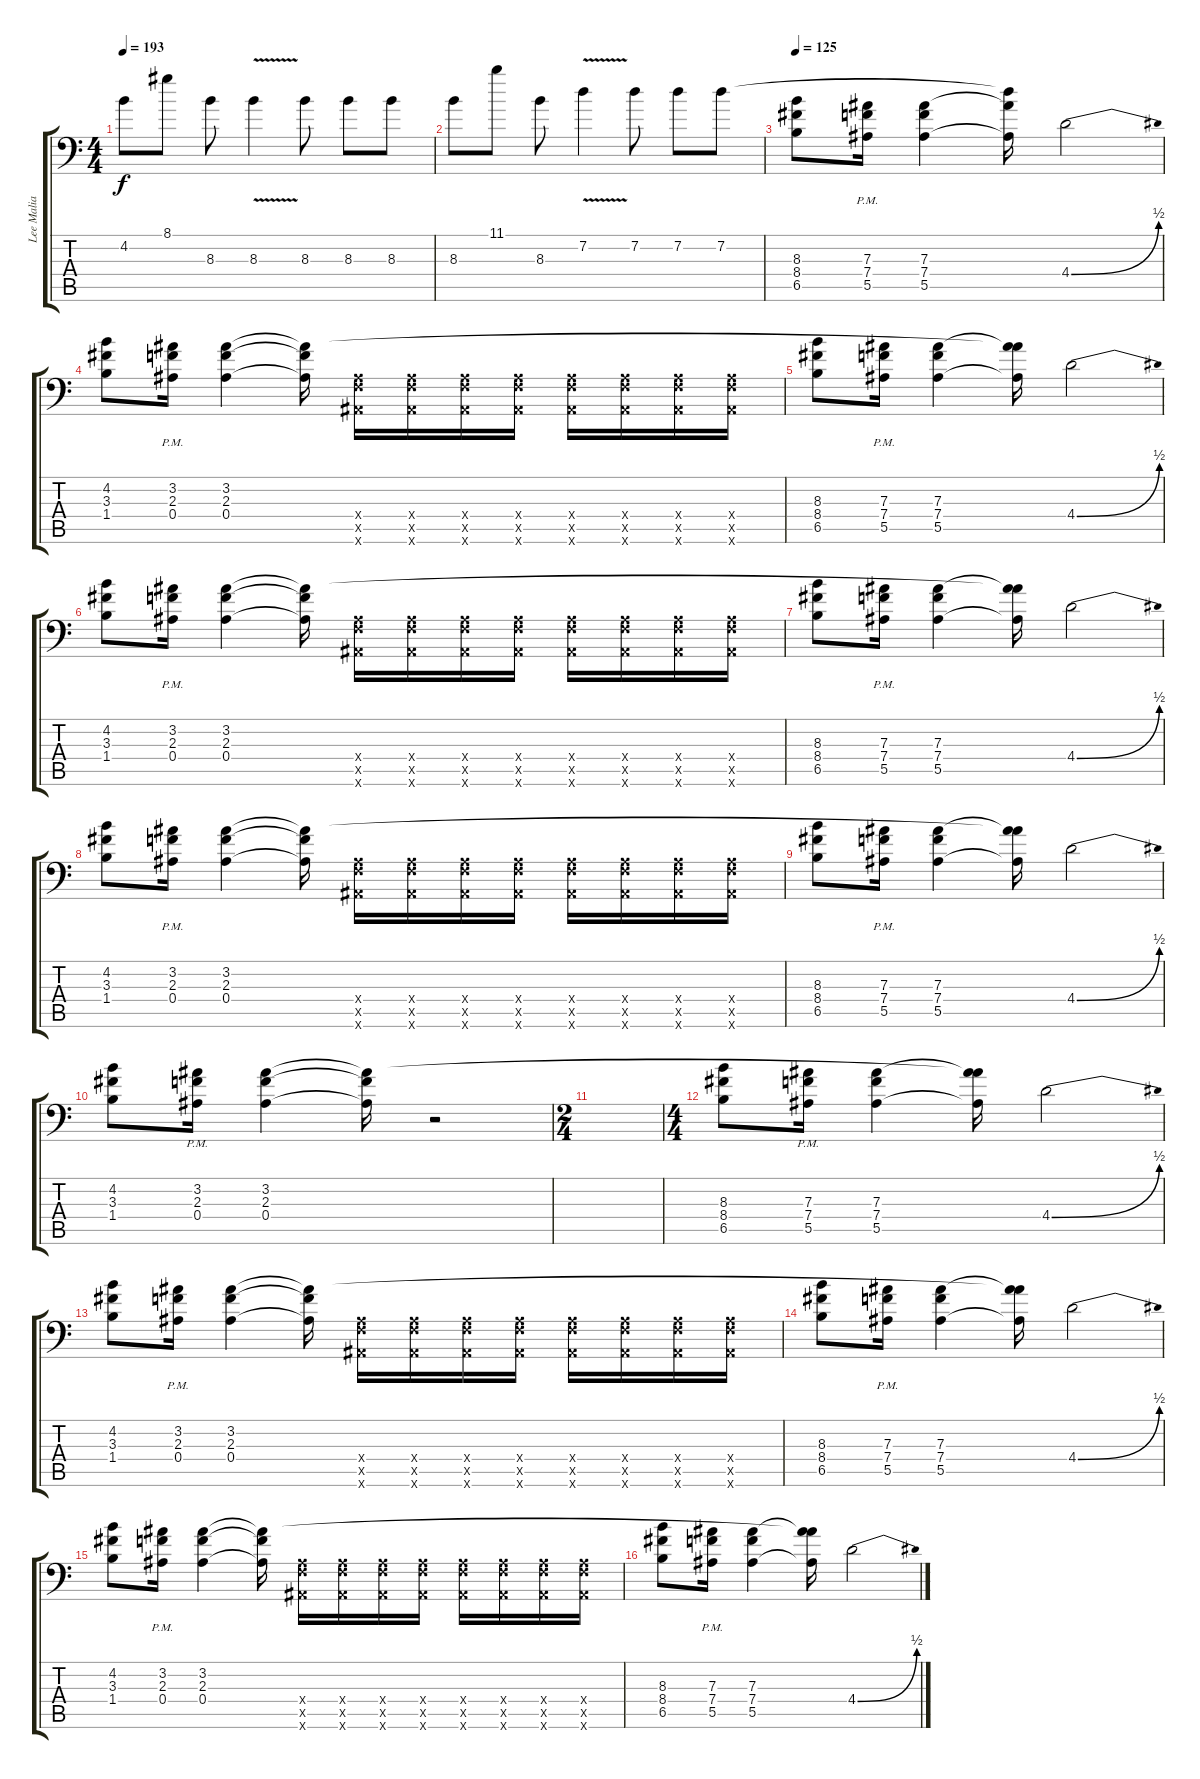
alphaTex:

\track ("Lee Malia" "Lee Malia") {instrument distortionguitar}
\staff {score tabs}
\tuning (C4 G3 Eb3 Bb2 F2 Bb1) {hide}
\ts (4 4)
\tempo 193
\clef f4
\ks c
4.2.8{dy f} 8.1.8 8.3.8 8.3{v}.4 8.3.8 8.3.8 8.3.8 |
8.3.8 11.1.8 8.3.8 7.2{v}.4 7.2.8 7.2.8 7.2.8 |
\tempo 125
(8.3 8.4 6.5).8{volume 6 instrument overdrivenguitar} (7.3{pm} 7.4{pm} 5.5{pm}).16 (7.3 7.4 5.5).4 (7.2{t} 7.3{t} 5.5{t}).16 4.4{be (bend 0 0 60 2)}.2 |
(4.2 3.3 1.4).8 (3.2{pm} 2.3{pm} 0.4{pm}).16 (3.2 2.3 0.4).4 (3.2{t} 2.3{t} 0.4{t}).16 (0.4{x} 0.5{x} 0.6{x}).16 (0.4{x} 0.5{x} 0.6{x}).16 (0.4{x} 0.5{x} 0.6{x}).16 (0.4{x} 0.5{x} 0.6{x}).16 (0.4{x} 0.5{x} 0.6{x}).16 (0.4{x} 0.5{x} 0.6{x}).16 (0.4{x} 0.5{x} 0.6{x}).16 (0.4{x} 0.5{x} 0.6{x}).16 |
(8.3 8.4 6.5).8 (7.3{pm} 7.4{pm} 5.5{pm}).16 (7.3 7.4 5.5).4 (3.2{t} 7.3{t} 5.5{t}).16 4.4{be (bend 0 0 60 2)}.2 |
(4.2 3.3 1.4).8 (3.2{pm} 2.3{pm} 0.4{pm}).16 (3.2 2.3 0.4).4 (3.2{t} 2.3{t} 0.4{t}).16 (0.4{x} 0.5{x} 0.6{x}).16 (0.4{x} 0.5{x} 0.6{x}).16 (0.4{x} 0.5{x} 0.6{x}).16 (0.4{x} 0.5{x} 0.6{x}).16 (0.4{x} 0.5{x} 0.6{x}).16 (0.4{x} 0.5{x} 0.6{x}).16 (0.4{x} 0.5{x} 0.6{x}).16 (0.4{x} 0.5{x} 0.6{x}).16 |
(8.3 8.4 6.5).8 (7.3{pm} 7.4{pm} 5.5{pm}).16 (7.3 7.4 5.5).4 (3.2{t} 7.3{t} 5.5{t}).16 4.4{be (bend 0 0 60 2)}.2 |
(4.2 3.3 1.4).8 (3.2{pm} 2.3{pm} 0.4{pm}).16 (3.2 2.3 0.4).4 (3.2{t} 2.3{t} 0.4{t}).16 (0.4{x} 0.5{x} 0.6{x}).16 (0.4{x} 0.5{x} 0.6{x}).16 (0.4{x} 0.5{x} 0.6{x}).16 (0.4{x} 0.5{x} 0.6{x}).16 (0.4{x} 0.5{x} 0.6{x}).16 (0.4{x} 0.5{x} 0.6{x}).16 (0.4{x} 0.5{x} 0.6{x}).16 (0.4{x} 0.5{x} 0.6{x}).16 |
(8.3 8.4 6.5).8 (7.3{pm} 7.4{pm} 5.5{pm}).16 (7.3 7.4 5.5).4 (3.2{t} 7.3{t} 5.5{t}).16 4.4{be (bend 0 0 60 2)}.2 |
(4.2 3.3 1.4).8 (3.2{pm} 2.3{pm} 0.4{pm}).16 (3.2 2.3 0.4).4 (3.2{t} 2.3{t} 0.4{t}).16 r.2 |
\ts (2 4)
|
\ts (4 4)
(8.3 8.4 6.5).8{volume 13 instrument distortionguitar} (7.3{pm} 7.4{pm} 5.5{pm}).16 (7.3 7.4 5.5).4 (3.2{t} 7.3{t} 5.5{t}).16 4.4{be (bend 0 0 60 2)}.2 |
(4.2 3.3 1.4).8 (3.2{pm} 2.3{pm} 0.4{pm}).16 (3.2 2.3 0.4).4 (3.2{t} 2.3{t} 0.4{t}).16 (0.4{x} 0.5{x} 0.6{x}).16 (0.4{x} 0.5{x} 0.6{x}).16 (0.4{x} 0.5{x} 0.6{x}).16 (0.4{x} 0.5{x} 0.6{x}).16 (0.4{x} 0.5{x} 0.6{x}).16 (0.4{x} 0.5{x} 0.6{x}).16 (0.4{x} 0.5{x} 0.6{x}).16 (0.4{x} 0.5{x} 0.6{x}).16 |
(8.3 8.4 6.5).8 (7.3{pm} 7.4{pm} 5.5{pm}).16 (7.3 7.4 5.5).4 (3.2{t} 7.3{t} 5.5{t}).16 4.4{be (bend 0 0 60 2)}.2 |
(4.2 3.3 1.4).8 (3.2{pm} 2.3{pm} 0.4{pm}).16 (3.2 2.3 0.4).4 (3.2{t} 2.3{t} 0.4{t}).16 (0.4{x} 0.5{x} 0.6{x}).16 (0.4{x} 0.5{x} 0.6{x}).16 (0.4{x} 0.5{x} 0.6{x}).16 (0.4{x} 0.5{x} 0.6{x}).16 (0.4{x} 0.5{x} 0.6{x}).16 (0.4{x} 0.5{x} 0.6{x}).16 (0.4{x} 0.5{x} 0.6{x}).16 (0.4{x} 0.5{x} 0.6{x}).16 |
(8.3 8.4 6.5).8 (7.3{pm} 7.4{pm} 5.5{pm}).16 (7.3 7.4 5.5).4 (3.2{t} 7.3{t} 5.5{t}).16 4.4{be (bend 0 0 60 2)}.2
